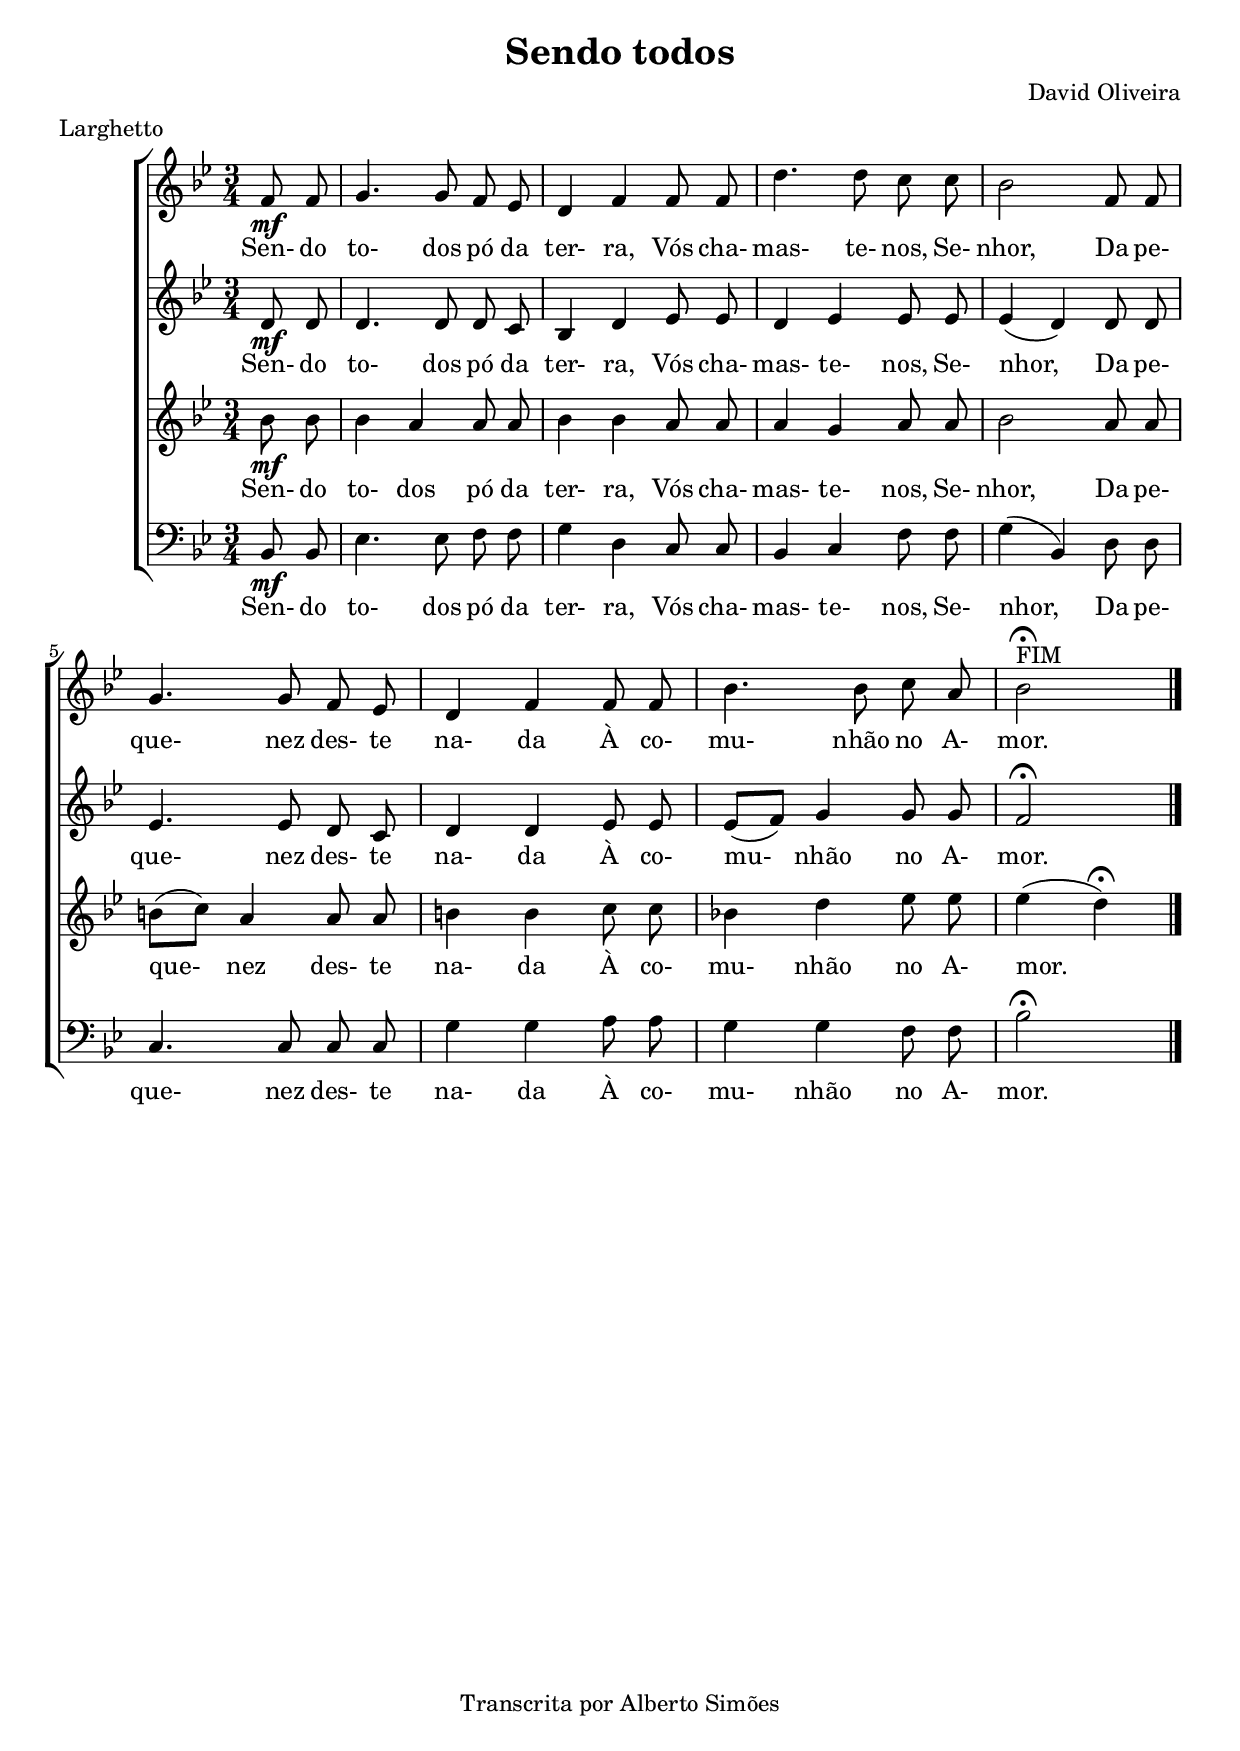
\version "2.14.0"

\header {
  title = "Sendo todos"
  composer = "David Oliveira"
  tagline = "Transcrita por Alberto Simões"
  meter = "Larghetto"

  date = "01.08.89"

  ocasioes = "comunhao"
  seccao   = "comunhao"
}

global = {
  \key bes \major
  \time 3/4
}

sopranos = \relative c' {
  \global
  \autoBeamOff	

  \partial 4 f8\mf f
  g4. g8 f ees
  d4 f f8 f
  d'4. d8 c c

  bes2 f8 f
  g4. g8 f ees
  d4 f f8 f8

  bes4. bes8 c a
  bes2^\markup{FIM} \fermata \bar "|."
}

altos = \relative c' {
  \global
  \autoBeamOff

  \partial 4 d8\mf d
  d4. d8 d c
  bes4 d ees8 ees
  d4 ees ees8 ees

  ees4( d) d8 d
  ees4. ees8 d c
  d4 d ees8 ees

  ees8[( f)] g4 g8 g
  f2 \fermata
}

tenores = \relative c'' {
  \global
  \autoBeamOff

  \partial 4 bes8\mf bes
  bes4 a a8 a
  bes4 bes a8 a
  a4 g a8 a

  bes2 a8 a
  b[( c)] a4 a8 a
  b4 b c8 c

  bes!4 d ees8 ees
  ees4( d)\fermata
}

baixos = \relative c {
  \clef bass 
  \global
  \autoBeamOff

  \partial 4 bes8\mf bes
  ees4. ees8 f f
  g4 d c8 c
  bes4 c f8 f

  g4( bes,) d8 d
  c4. c8 c c
  g'4 g a8 a

  g4 g f8 f
  bes2\fermata
}


tS = \lyricmode {
  Sen- do to- dos pó da ter- ra,
  Vós cha- mas- te- nos, Se- nhor,
  Da pe- que- nez des- te na- da
  À co- mu- nhão no A- mor.
}




\score {
  <<
    \new ChoirStaff <<
      \new Voice = "S" \sopranos
      \new Lyrics \lyricsto S \tS
      \new Voice = "A" \altos
      \new Lyrics \lyricsto A \tS
      \new Voice = "T" \tenores
      \new Lyrics \lyricsto T \tS
      \new Voice = "B" \baixos
      \new Lyrics \lyricsto B \tS
    >>
  >>
  \layout {
    \context {
      \Staff \RemoveEmptyStaves 
    }
  }
  \midi {
    \context {
      \Score
      tempoWholesPerMinute = #(ly:make-moment 64 4)
    }
  }
}


